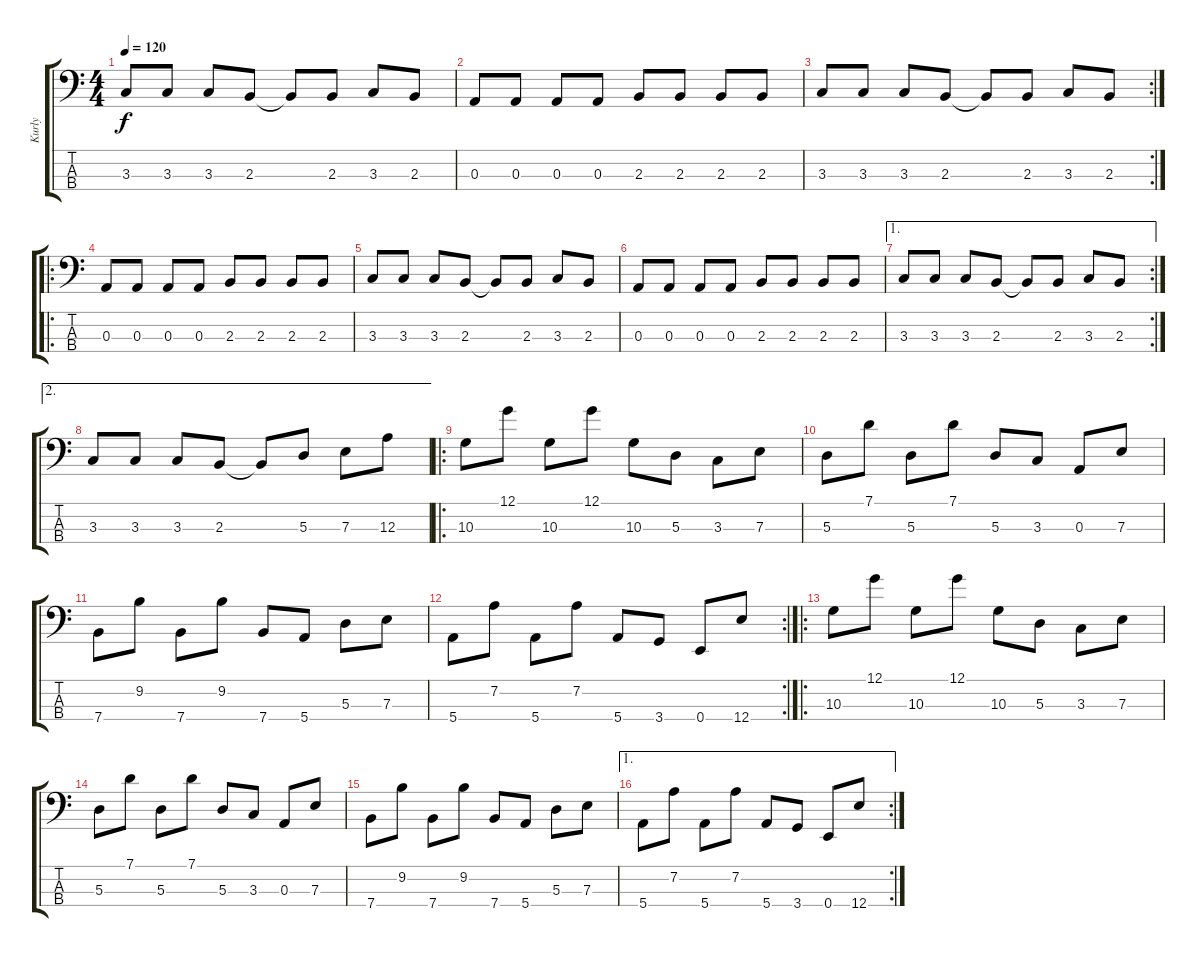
\track ("Kurly" "Kurly") {instrument electricbassfinger}
\staff {score tabs}
\tuning (G2 D2 A1 E1) {hide}
\ts (4 4)
\tempo 120
\clef f4
\ks c
3.3.8{dy f} 3.3.8 3.3.8 2.3.8 2.3{t}.8 2.3.8 3.3.8 2.3.8 |
0.3.8 0.3.8 0.3.8 0.3.8 2.3.8 2.3.8 2.3.8 2.3.8 |
\rc 2
3.3.8 3.3.8 3.3.8 2.3.8 2.3{t}.8 2.3.8 3.3.8 2.3.8 |
\ro
0.3.8 0.3.8 0.3.8 0.3.8 2.3.8 2.3.8 2.3.8 2.3.8 |
3.3.8 3.3.8 3.3.8 2.3.8 2.3{t}.8 2.3.8 3.3.8 2.3.8 |
0.3.8 0.3.8 0.3.8 0.3.8 2.3.8 2.3.8 2.3.8 2.3.8 |
\ae 1
\rc 2
3.3.8 3.3.8 3.3.8 2.3.8 2.3{t}.8 2.3.8 3.3.8 2.3.8 |
\ae 2
3.3.8 3.3.8 3.3.8 2.3.8 2.3{t}.8 5.3.8 7.3.8 12.3.8 |
\ro
10.3.8 12.1.8 10.3.8 12.1.8 10.3.8 5.3.8 3.3.8 7.3.8 |
5.3.8 7.1.8 5.3.8 7.1.8 5.3.8 3.3.8 0.3.8 7.3.8 |
7.4.8 9.2.8 7.4.8 9.2.8 7.4.8 5.4.8 5.3.8 7.3.8 |
\rc 2
5.4.8 7.2.8 5.4.8 7.2.8 5.4.8 3.4.8 0.4.8 12.4.8 |
\ro
10.3.8 12.1.8 10.3.8 12.1.8 10.3.8 5.3.8 3.3.8 7.3.8 |
5.3.8 7.1.8 5.3.8 7.1.8 5.3.8 3.3.8 0.3.8 7.3.8 |
7.4.8 9.2.8 7.4.8 9.2.8 7.4.8 5.4.8 5.3.8 7.3.8 |
\ae 1
\rc 2
5.4.8 7.2.8 5.4.8 7.2.8 5.4.8 3.4.8 0.4.8 12.4.8
